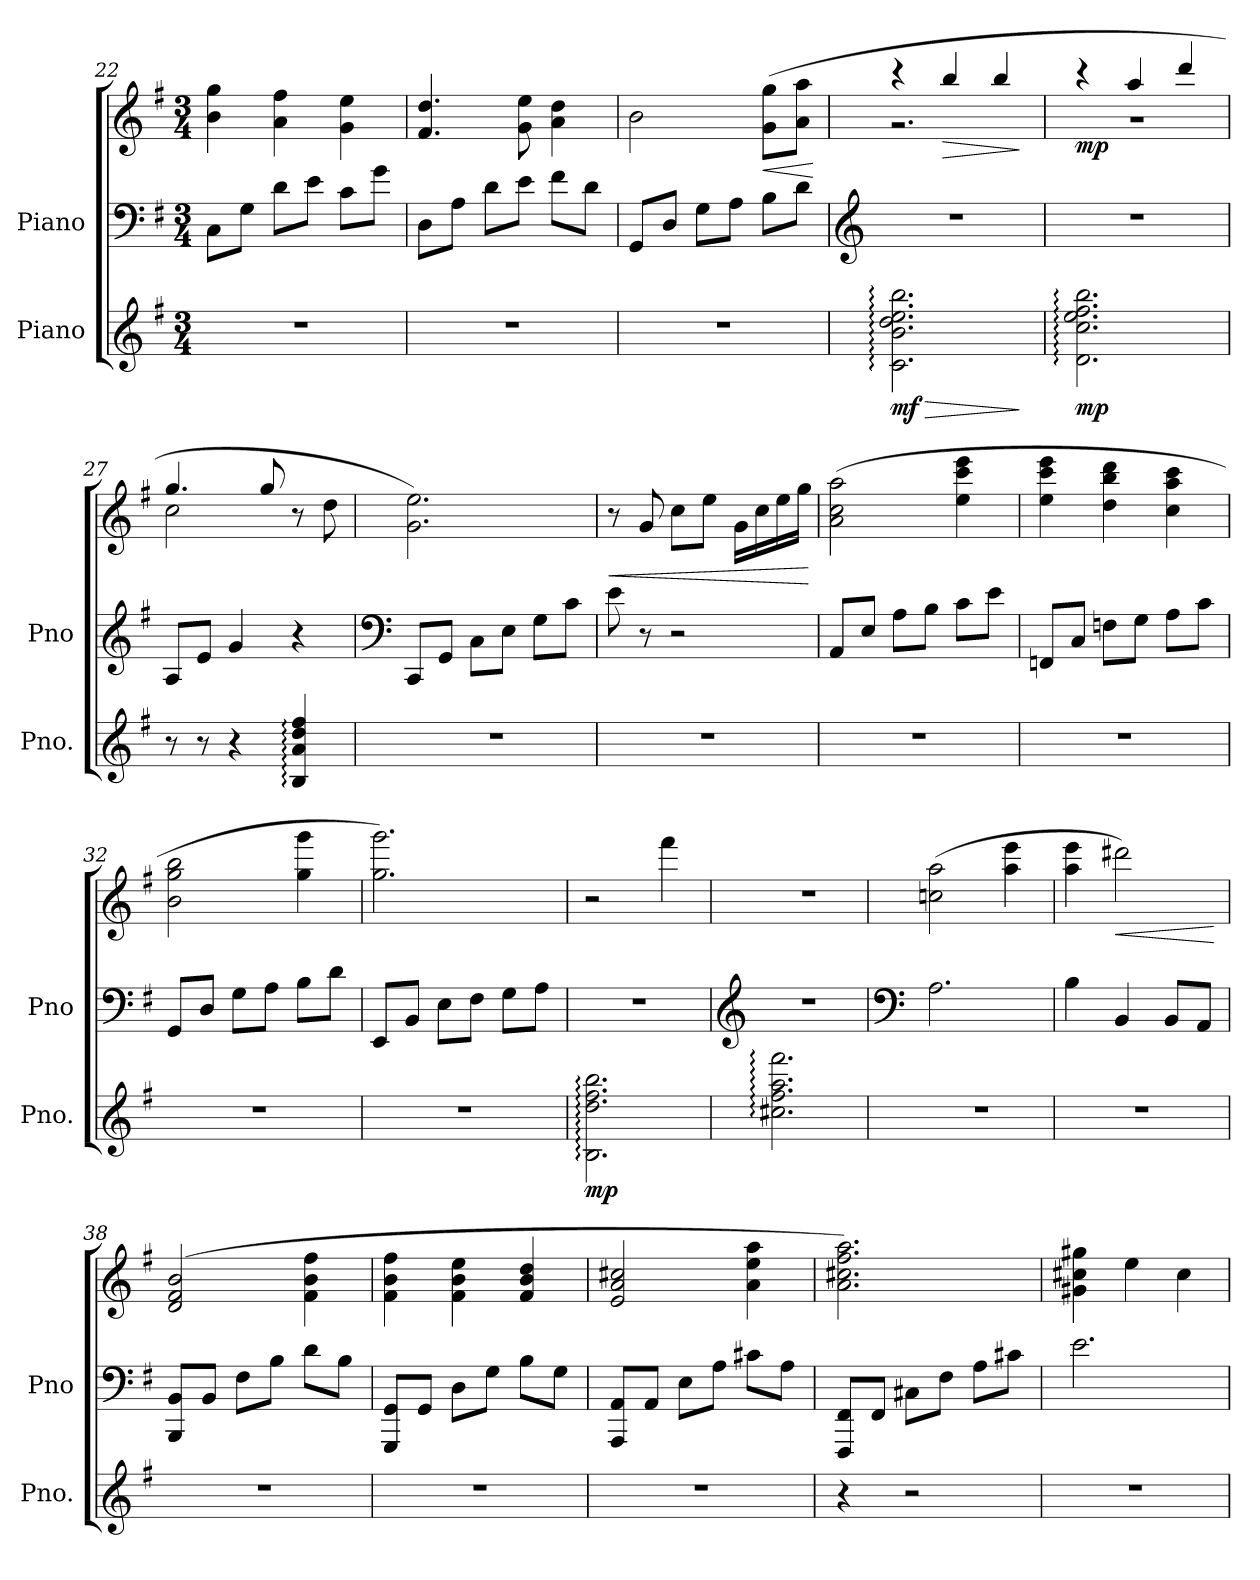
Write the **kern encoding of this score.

**kern	**dynam	**kern	**kern	**dynam
*part2	*part2	*part1	*part1	*part1
*staff3	*staff3	*staff2	*staff1	*staff1/2
*I"Piano	*	*I"Piano	*	*
*I'Pno.	*	*I'Pno	*	*
*clefG2	*	*clefF4	*clefG2	*
*k[f#]	*	*k[f#]	*k[f#]	*
*M3/4	*	*M3/4	*M3/4	*
=22	=22	=22	=22	=22
2.r	.	8C\L	4b\ 4gg\	.
.	.	8G\J	.	.
.	.	8d\L	4a\ 4ff#\	.
.	.	8e\J	.	.
.	.	8c\L	4g\ 4ee\	.
.	.	8g\J	.	.
=23	=23	=23	=23	=23
2.r	.	8D\L	4.f#/ 4.dd/	.
.	.	8A\J	.	.
.	.	8d\L	.	.
.	.	8e\J	8g\ 8ee\	.
.	.	8f#\L	4a\ 4dd\	.
.	.	8d\J	.	.
=24	=24	=24	=24	=24
2.r	.	8GG/L	2b\	.
.	.	8D/J	.	.
.	.	8G\L	.	.
.	.	8A\J	.	.
!	!	!	!	!LO:HP:b
.	.	8B\L	(>8g\ 8gg\L	<
.	.	8d\J	8a\ 8aa\J	.
.	.	.	.	[
!!LO:LB:g=z
=25	=25	=25	=25	=25
*	*	*clefG2	*	*
!	!LO:HP:b	!	!	!
*	*	*	*^	*
!	!LO:DY:n=1:b	!	!	!	!LO:DY:b=2
!	!	!	!	!	!LO:DY:n=1:b
2.c\: 2.b\: 2.dd\: 2.ee\: 2.bb\:	> mf	2.r	4r	2.r	mp mf
!	!	!	!	!	!LO:HP:b
.	.	.	4bb/	.	>
.	.	.	4bb/	.	.
*	*	*	*v	*v	*
.	]	.	.	]
=26	=26	=26	=26	=26
*	*	*	*^	*
!	!LO:DY:b	!	!	!	!LO:DY:b
2.d\: 2.cc\: 2.ee\: 2.ff#\: 2.bb\:	mp	2.r	4r	2.r	mp
.	.	.	4aa/	.	.
.	.	.	4ddd/	.	.
=27	=27	=27	=27	=27	=27
8r	.	8A/L	4.gg/	2cc\	.
8r	.	8e/J	.	.	.
4r	.	4g/	.	.	.
.	.	.	8gg/	.	.
4B/: 4a/: 4dd/: 4ff#/:	.	4r	8r	4ryy	.
.	.	.	8dd\	.	.
*	*	*	*v	*v	*
=28	=28	=28	=28	=28
*	*	*clefF4	*	*
2.r	.	(>8CC/L	2.g\ 2.ee\)	.
.	.	8GG/J	.	.
.	.	8C\L	.	.
.	.	8E\J	.	.
.	.	8G\L	.	.
.	.	8c\J	.	.
=29	=29	=29	=29	=29
!	!	!	!	!LO:HP:b
2.r	.	8e\	8r	<
.	.	8r	8g/	.
.	.	2r	8cc\L	.
.	.	.	8ee\J	.
.	.	.	16g\LL	.
.	.	.	16cc\	.
.	.	.	16ee\	.
.	.	.	16gg\JJ)	.
.	.	.	.	[
!!LO:LB:g=z
=30	=30	=30	=30	=30
!	!	!	!	!LO:DY:b=2
!	!	!	!	!LO:DY:n=1:b
2.r	.	8AA/L	(>2a\ 2cc\ 2aa\	mf f
.	.	8E/J	.	.
.	.	8A\L	.	.
.	.	8B\J	.	.
.	.	8c\L	4ee\ 4ccc\ 4eee\	.
.	.	8e\J	.	.
=31	=31	=31	=31	=31
2.r	.	8FFn/L	4ee\ 4ccc\ 4eee\	.
.	.	8C/J	.	.
.	.	8Fn\L	4dd\ 4bb\ 4ddd\	.
.	.	8G\J	.	.
.	.	8A\L	4cc\ 4aa\ 4ccc\	.
.	.	8c\J	.	.
=32	=32	=32	=32	=32
2.r	.	8GG/L	2b\ 2gg\ 2bb\	.
.	.	8D/J	.	.
.	.	8G\L	.	.
.	.	8A\J	.	.
.	.	8B\L	4gg\ 4ggg\	.
.	.	8d\J	.	.
=33	=33	=33	=33	=33
2.r	.	8EE/L	2.gg\ 2.ggg\)	.
.	.	8BB/J	.	.
.	.	8E\L	.	.
.	.	8F#\J	.	.
.	.	8G\L	.	.
.	.	8A\J	.	.
!!LO:LB:g=z
=34	=34	=34	=34	=34
!	!LO:DY:b	!	!	!LO:DY:b=2
!	!	!	!	!LO:DY:n=1:b
2.B\: 2.dd\: 2.ff#\: 2.bb\:	mp	2.r	(>2r	p mp
.	.	.	4fff#\	.
=35	=35	=35	=35	=35
*	*	*clefG2	*	*
2.cc#X\: 2.ff#\: 2.aa\: 2.fff#\:	.	2.r	2.r)	.
=36	=36	=36	=36	=36
*	*	*clefF4	*	*
2.r	.	2.A\	(>2ccn\ 2aa\	.
.	.	.	4aa\ 4eee\	.
=37	=37	=37	=37	=37
2.r	.	4B\	4aa\ 4eee\	.
!	!	!	!	!LO:HP:b
.	.	4BB/	2ddd#X\)	<
.	.	8BB/L	.	.
.	.	8AA/J	.	.
.	.	.	.	[
=38	=38	=38	=38	=38
!	!	!	!	!LO:DY:b=2
!	!	!	!	!LO:DY:n=1:b
2.r	.	8BBB/ 8BB/L	(>2d/ 2f#/ 2b/	mf f
.	.	8BB/J	.	.
.	.	8F#\L	.	.
.	.	8B\J	.	.
.	.	8d\L	4f#\ 4b\ 4ff#\	.
.	.	8B\J	.	.
!!LO:LB:g=z
=39	=39	=39	=39	=39
2.r	.	8GGG/ 8GG/L	4f#\ 4b\ 4ff#\	.
.	.	8GG/J	.	.
.	.	8D\L	4f#\ 4b\ 4ee\	.
.	.	8G\J	.	.
.	.	8B\L	4f#/ 4b/ 4dd/	.
.	.	8G\J	.	.
=40	=40	=40	=40	=40
2.r	.	8AAA/ 8AA/L	2e/ 2a/ 2cc#X/	.
.	.	8AA/J	.	.
.	.	8E\L	.	.
.	.	8A\J	.	.
.	.	8c#X\L	4a\ 4ee\ 4aa\	.
.	.	8A\J	.	.
=41	=41	=41	=41	=41
4r	.	8FFF#/ 8FF#/L	2.a\ 2.cc#X\ 2.ff#\ 2.aa\)	.
.	.	8FF#/J	.	.
2r	.	8C#X\L	.	.
.	.	8F#\J	.	.
.	.	8A\L	.	.
.	.	8c#X\J	.	.
=42	=42	=42	=42	=42
!	!	!	!	!LO:DY:b=2
!	!	!	!	!LO:DY:n=1:b
2.r	.	2.e\	4g#X\ 4cc#X\ 4gg#X\	p mp
.	.	.	4ee\	.
.	.	.	4cc#\	.
=	=	=	=	=
*-	*-	*-	*-	*-
